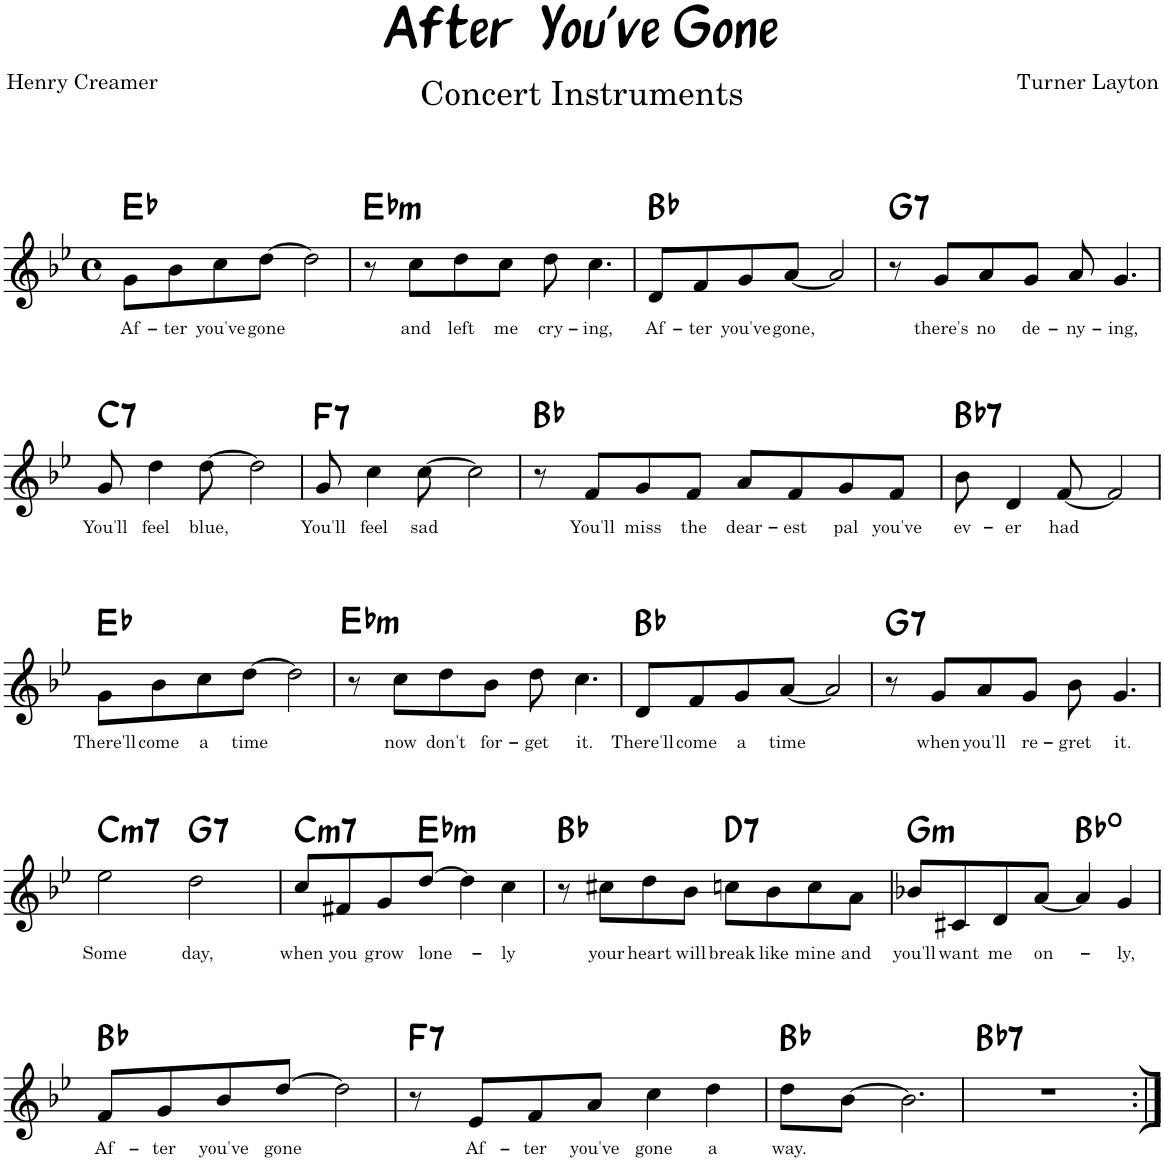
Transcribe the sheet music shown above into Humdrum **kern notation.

**kern	**text	**harte
*part1	*part1	*part1
*staff1	*staff1	*
*I"Piano	*	*
*I'Pno.	*	*
*clefG2	*	*
*k[b-e-]	*	*
*M4/4	*	*
*met(c)	*	*
=1	=1	=1
!	!LO:LY:b	!
8g\L	Af-	Eb:maj
!	!LO:LY:b	!
8b-\	-ter	.
!	!LO:LY:b	!
8cc\	you've	.
!	!LO:LY:b	!
[8dd\J	gone	.
2dd\]	.	.
=2	=2	=2
!	!	!LO:H:kt=m
8r	.	Eb:min
!	!LO:LY:b	!
8cc\L	and	.
!	!LO:LY:b	!
8dd\	left	.
!	!LO:LY:b	!
8cc\J	me	.
!	!LO:LY:b	!
8dd\	cry-	.
!	!LO:LY:b	!
4.cc\	-ing,	.
=3	=3	=3
!	!LO:LY:b	!
8d/L	Af-	Bb:maj
!	!LO:LY:b	!
8f/	-ter	.
!	!LO:LY:b	!
8g/	you've	.
!	!LO:LY:b	!
[8a/J	gone,	.
2a/]	.	.
=4	=4	=4
!	!	!LO:H:kt=7
8r	.	G:7
!	!LO:LY:b	!
8g/L	there's	.
!	!LO:LY:b	!
8a/	no	.
!	!LO:LY:b	!
8g/J	de-	.
!	!LO:LY:b	!
8a/	-ny-	.
!	!LO:LY:b	!
4.g/	-ing,	.
!!LO:LB:g=z
=5	=5	=5
!	!LO:LY:b	!LO:H:kt=7
8g/	You'll	C:7
!	!LO:LY:b	!
4dd\	feel	.
!	!LO:LY:b	!
[8dd\	blue,	.
2dd\]	.	.
=6	=6	=6
!	!LO:LY:b	!LO:H:kt=7
8g/	You'll	F:7
!	!LO:LY:b	!
4cc\	feel	.
!	!LO:LY:b	!
[8cc\	sad	.
2cc\]	.	.
=7	=7	=7
8r	.	Bb:maj
!	!LO:LY:b	!
8f/L	You'll	.
!	!LO:LY:b	!
8g/	miss	.
!	!LO:LY:b	!
8f/J	the	.
!	!LO:LY:b	!
8a/L	dear-	.
!	!LO:LY:b	!
8f/	-est	.
!	!LO:LY:b	!
8g/	pal	.
!	!LO:LY:b	!
8f/J	you've	.
=8	=8	=8
!	!LO:LY:b	!LO:H:kt=7
8b-\	ev-	Bb:7
!	!LO:LY:b	!
4d/	-er	.
!	!LO:LY:b	!
[8f/	had	.
2f/]	.	.
!!LO:LB:g=z
=9	=9	=9
!	!LO:LY:b	!
8g\L	There'll	Eb:maj
!	!LO:LY:b	!
8b-\	come	.
!	!LO:LY:b	!
8cc\	a	.
!	!LO:LY:b	!
[8dd\J	time	.
2dd\]	.	.
=10	=10	=10
!	!	!LO:H:kt=m
8r	.	Eb:min
!	!LO:LY:b	!
8cc\L	now	.
!	!LO:LY:b	!
8dd\	don't	.
!	!LO:LY:b	!
8b-\J	for-	.
!	!LO:LY:b	!
8dd\	-get	.
!	!LO:LY:b	!
4.cc\	it.	.
=11	=11	=11
!	!LO:LY:b	!
8d/L	There'll	Bb:maj
!	!LO:LY:b	!
8f/	come	.
!	!LO:LY:b	!
8g/	a	.
!	!LO:LY:b	!
[8a/J	time	.
2a/]	.	.
=12	=12	=12
!	!	!LO:H:kt=7
8r	.	G:7
!	!LO:LY:b	!
8g/L	when	.
!	!LO:LY:b	!
8a/	you'll	.
!	!LO:LY:b	!
8g/J	re-	.
!	!LO:LY:b	!
8b-\	-gret	.
!	!LO:LY:b	!
4.g/	it.	.
!!LO:LB:g=z
=13	=13	=13
!	!LO:LY:b	!LO:H:kt=m7
2ee-\	Some	C:min7
!	!LO:LY:b	!LO:H:kt=7
2dd\	day,	G:7
=14	=14	=14
!	!LO:LY:b	!LO:H:kt=m7
8cc/L	when	C:min7
!	!LO:LY:b	!
8f#X/	you	.
!	!LO:LY:b	!
8g/	grow	.
!	!LO:LY:b	!LO:H:kt=m
[8dd/J	lone-	Eb:min
4dd\]	.	.
!	!LO:LY:b	!
4cc\	ly	.
=15	=15	=15
8r	.	Bb:maj
!	!LO:LY:b	!
8cc#X\L	your	.
!	!LO:LY:b	!
8dd\	heart	.
!	!LO:LY:b	!
8b-\J	will	.
!	!LO:LY:b	!LO:H:kt=7
8ccn\L	break	D:7
!	!LO:LY:b	!
8b-\	like	.
!	!LO:LY:b	!
8cc\	mine	.
!	!LO:LY:b	!
8a\J	and	.
=16	=16	=16
!	!LO:LY:b	!LO:H:kt=m
8b-X/L	you'll	G:min
!	!LO:LY:b	!
8c#X/	want	.
!	!LO:LY:b	!
8d/	me	.
!	!LO:LY:b	!
[8a/J	on-	.
4a/]	.	Bb:dim
!	!LO:LY:b	!
4g/	-ly,	.
!!LO:LB:g=z
=17	=17	=17
!	!LO:LY:b	!
8f/L	Af-	Bb:maj
!	!LO:LY:b	!
8g/	-ter	.
!	!LO:LY:b	!
8b-/	you've	.
!	!LO:LY:b	!
[8dd/J	gone	.
2dd\]	.	.
=18	=18	=18
!	!	!LO:H:kt=7
8r	.	F:7
!	!LO:LY:b	!
8e-/L	Af-	.
!	!LO:LY:b	!
8f/	-ter	.
!	!LO:LY:b	!
8a/J	you've	.
!	!LO:LY:b	!
4cc\	gone	.
!	!LO:LY:b	!
4dd\	a	.
=19	=19	=19
!	!LO:LY:b	!
8dd\L	way.	Bb:maj
[8b-\J	.	.
2.b-\]	.	.
=20	=20	=20
!	!	!LO:H:kt=7
1r	.	Bb:7
=:|!	=:|!	=:|!
*-	*-	*-
